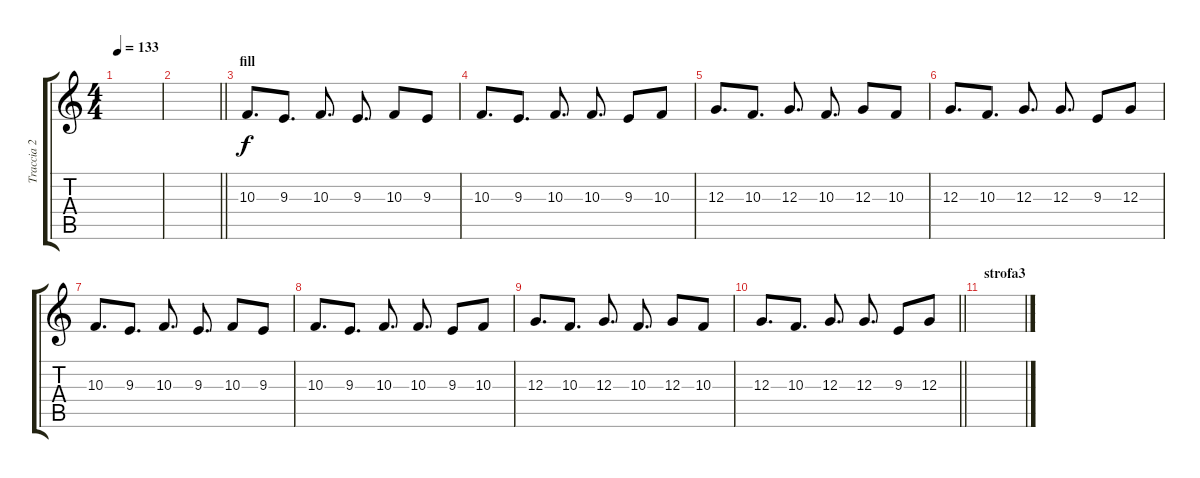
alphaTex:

\track ("Traccia 2" "Traccia 2") {instrument lead1square}
\staff {score tabs}
\tuning (E4 B3 G3 D3 A2 E2) {hide}
\ts (4 4)
\tempo 133
\clef g2
\ks c
|
\barLineRight lightlight
|
\section ("" "fill")
10.3.8{d} 9.3.8{d} 10.3.8{d} 9.3.8{d} 10.3.8 9.3.8 |
10.3.8{d} 9.3.8{d} 10.3.8{d} 10.3.8{d} 9.3.8 10.3.8 |
12.3.8{d} 10.3.8{d} 12.3.8{d} 10.3.8{d} 12.3.8 10.3.8 |
12.3.8{d} 10.3.8{d} 12.3.8{d} 12.3.8{d} 9.3.8 12.3.8 |
10.3.8{d} 9.3.8{d} 10.3.8{d} 9.3.8{d} 10.3.8 9.3.8 |
10.3.8{d} 9.3.8{d} 10.3.8{d} 10.3.8{d} 9.3.8 10.3.8 |
12.3.8{d} 10.3.8{d} 12.3.8{d} 10.3.8{d} 12.3.8 10.3.8 |
\barLineRight lightlight
12.3.8{d} 10.3.8{d} 12.3.8{d} 12.3.8{d} 9.3.8 12.3.8 |
\section ("" "strofa3")
